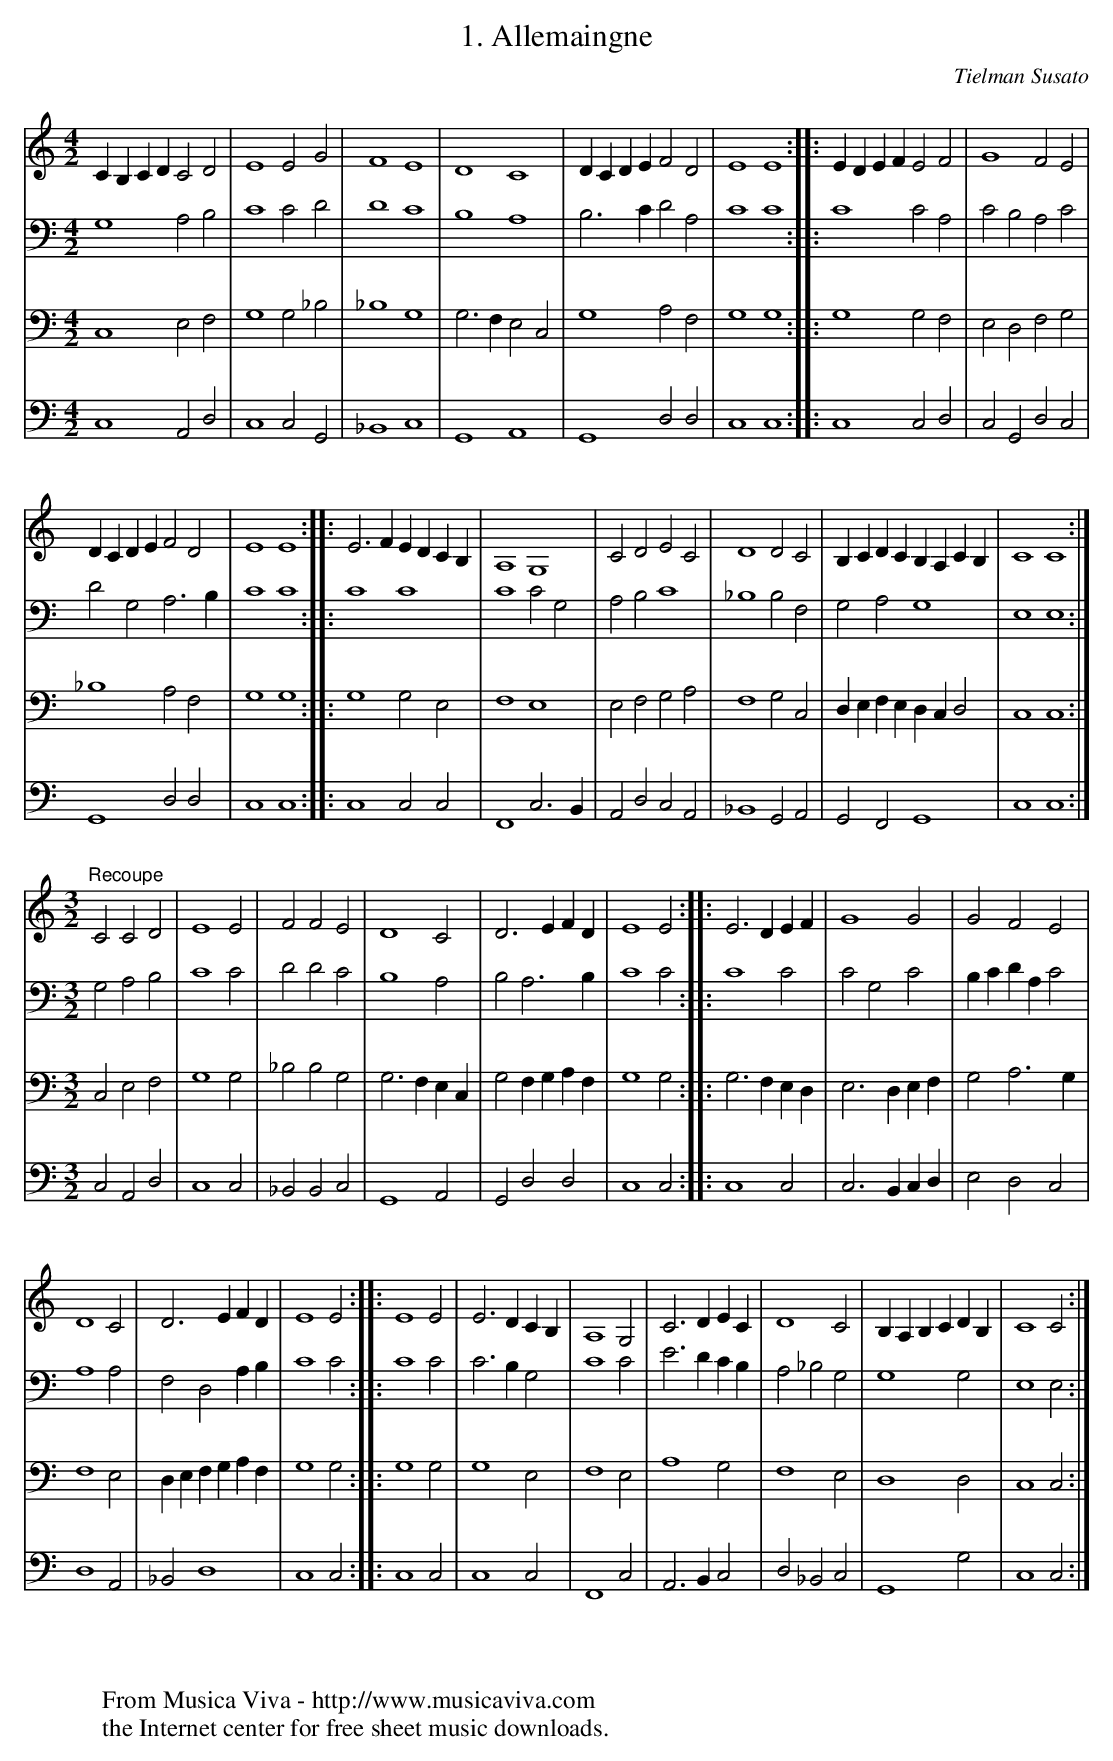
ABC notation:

X:1
T:1. Allemaingne
C:Tielman Susato
M:4/2
L:1/2
K:C
V:1
C/B,/C/D/CD|E2EG|F2E2|D2C2|D/C/D/E/FD|E2E2::E/D/E/F/EF|G2FE|
D/C/D/E/FD|E2E2::E>F E/D/C/B,/|A,2G,2|CDEC|D2DC|B,/C/D/C/ B,/A,/C/B,/|C2C2:|
V:2
G,2A,B,|C2CD|D2C2|B,2A,2|B,>CDA,|C2C2::C2CA,|CB,A,C|
DG,A,>B,|C2C2::C2C2|C2CG,|A,B,C2|_B,2B,F,|G,A,G,2|E,2E,2:|
V:3
C,2E,F,|G,2G,_B,|_B,2G,2|G,>F,E,C,|G,2A,F,|G,2G,2::G,2G,F,|E,D,F,G,|
_B,2A,F,|G,2G,2::G,2G,E,|F,2E,2|E,F,G,A,|F,2G,C,|D,/E,/F,/E,/ D,/C,/D,|C,2C,2:|
V:4
C,2A,,D,|C,2C,G,,|_B,,2C,2|G,,2A,,2|G,,2D,D,|C,2C,2::C,2C,D,|C,G,,D,C,|
G,,2D,D,|C,2C,2::C,2C,C,|F,,2C,>B,,|A,,D,C,A,,|_B,,2G,,A,,|G,,F,,G,,2|C,2C,2:|
V:1
M:3/2 %org.: C|3
L:1/2
"^Recoupe"CCD|E2E|FFE|D2C|D>E F/D/|E2E::E>D E/F/|G2G|GFE|
D2C|D>E F/D/|E2E::E2E|E>D C/B,/|A,2G,|C>D E/C/|D2C|B,/A,/B,/C/D/B,/|C2C:|
V:2
M:3/2 %org.: C|3
L:1/2
G,A,B,|C2C|DDC|B,2A,|B,A,>B,|C2C::C2C|CG,C|B,/C/D/A,/C|
A,2A,|F,D,A,/B,/|C2C::C2C|C>B,G,|C2C|E>D C/B,/|A,_B,G,|G,2G,|E,2E,:|
V:3
M:3/2 %org.: C|3
L:1/2
C,E,F,|G,2G,|_B,B,G,|G,>F, E,/C,/|G,F,/G,/A,/F,/|G,2G,::G,>F, E,/D,/|E,>D, E,/F,/|G,A,>G,|
F,2E,|D,/E,/F,/G,/A,/F,/|G,2G,::G,2G,|G,2E,|F,2E,|A,2G,|F,2E,|D,2D,|C,2C,:|
V:4
M:3/2 %org.: C|3
L:1/2
C,A,,D,|C,2C,|_B,,B,,C,|G,,2A,,|G,,D,D,|C,2C,::C,2C,|C,>B,, C,/D,/|E,D,C,|
D,2A,,|_B,,D,2|C,2C,::C,2C,|C,2C,|F,,2C,|A,,>B,,C,|D,_B,,C,|G,,2G,|C,2C,:|
W:
W:
W:  From Musica Viva - http://www.musicaviva.com
W:  the Internet center for free sheet music downloads.
